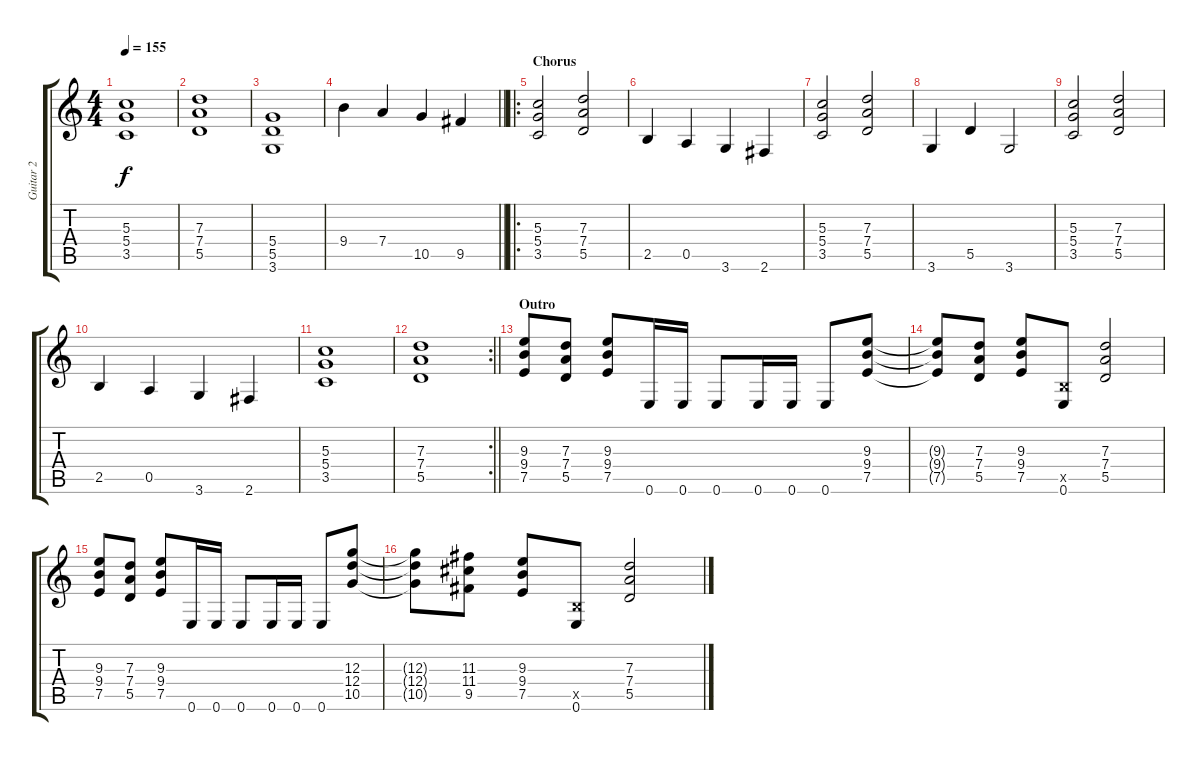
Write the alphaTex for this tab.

\track ("Guitar 2" "Guitar 2") {instrument overdrivenguitar}
\staff {score tabs}
\tuning (E4 B3 G3 D3 A2 E2) {hide}
\ts (4 4)
\tempo 155
\clef g2
\ks c
(5.3 5.4 3.5).1{dy f} |
(7.3 7.4 5.5).1 |
(5.4 5.5 3.6).1 |
\barLineRight lightlight
9.4.4 7.4.4 10.5.4 9.5.4 |
\ro
\section ("" "Chorus")
(5.3 5.4 3.5).2 (7.3 7.4 5.5).2 |
2.5.4 0.5.4 3.6.4 2.6.4 |
(5.3 5.4 3.5).2 (7.3 7.4 5.5).2 |
3.6.4 5.5.4 3.6.2 |
(5.3 5.4 3.5).2 (7.3 7.4 5.5).2 |
2.5.4 0.5.4 3.6.4 2.6.4 |
(5.3 5.4 3.5).1 |
\rc 2
\barLineRight lightlight
(7.3 7.4 5.5).1 |
\section ("" "Outro")
(9.3 9.4 7.5).8 (7.3 7.4 5.5).8 (9.3 9.4 7.5).8 0.6.16 0.6.16 0.6.8 0.6.16 0.6.16 0.6.8 (9.3 9.4 7.5).8 |
(9.3{t} 9.4{t} 7.5{t}).8 (7.3 7.4 5.5).8 (9.3 9.4 7.5).8 (2.5{x} 0.6).8 (7.3 7.4 5.5).2 |
(9.3 9.4 7.5).8 (7.3 7.4 5.5).8 (9.3 9.4 7.5).8 0.6.16 0.6.16 0.6.8 0.6.16 0.6.16 0.6.8 (12.3 12.4 10.5).8 |
(12.3{t} 12.4{t} 10.5{t}).8 (11.3 11.4 9.5).8 (9.3 9.4 7.5).8 (2.5{x} 0.6).8 (7.3 7.4 5.5).2
